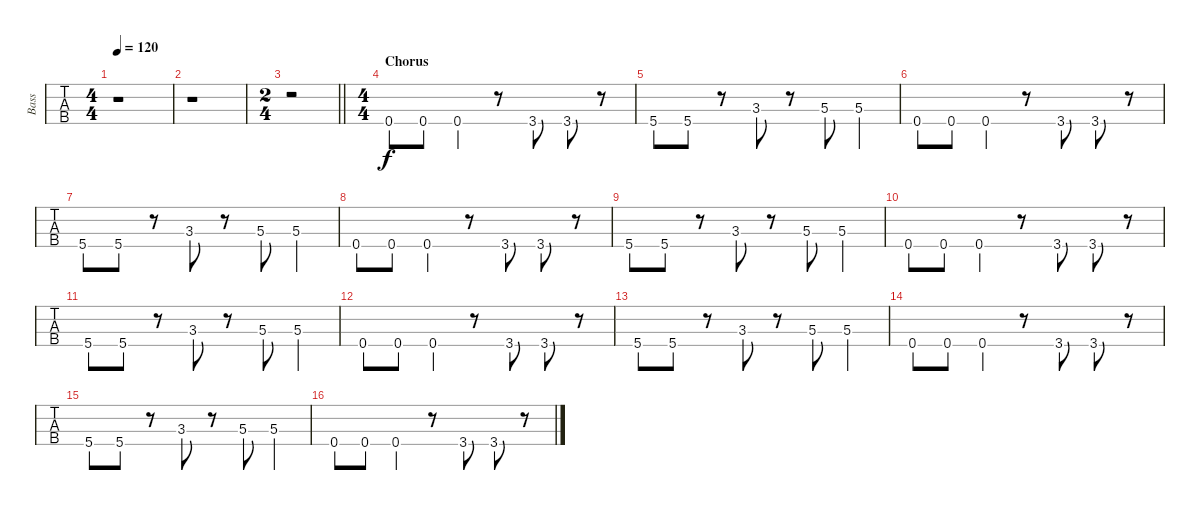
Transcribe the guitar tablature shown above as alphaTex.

\track ("Bass" "Bass") {instrument electricbassfinger}
\staff {tabs}
\tuning (G2 D2 A1 E1) {hide}
\ts (4 4)
\tempo 120
\clef f4
\ks c
r.1{dy f} |
r.1 |
\ts (2 4)
\barLineRight lightlight
r.2 |
\ts (4 4)
\section ("" "Chorus")
0.4.8 0.4.8 0.4.4 r.8 3.4.8 3.4.8 r.8 |
5.4.8 5.4.8 r.8 3.3.8 r.8 5.3.8 5.3.4 |
0.4.8 0.4.8 0.4.4 r.8 3.4.8 3.4.8 r.8 |
5.4.8 5.4.8 r.8 3.3.8 r.8 5.3.8 5.3.4 |
0.4.8 0.4.8 0.4.4 r.8 3.4.8 3.4.8 r.8 |
5.4.8 5.4.8 r.8 3.3.8 r.8 5.3.8 5.3.4 |
0.4.8 0.4.8 0.4.4 r.8 3.4.8 3.4.8 r.8 |
5.4.8 5.4.8 r.8 3.3.8 r.8 5.3.8 5.3.4 |
0.4.8 0.4.8 0.4.4 r.8 3.4.8 3.4.8 r.8 |
5.4.8 5.4.8 r.8 3.3.8 r.8 5.3.8 5.3.4 |
0.4.8 0.4.8 0.4.4 r.8 3.4.8 3.4.8 r.8 |
5.4.8 5.4.8 r.8 3.3.8 r.8 5.3.8 5.3.4 |
0.4.8 0.4.8 0.4.4 r.8 3.4.8 3.4.8 r.8
